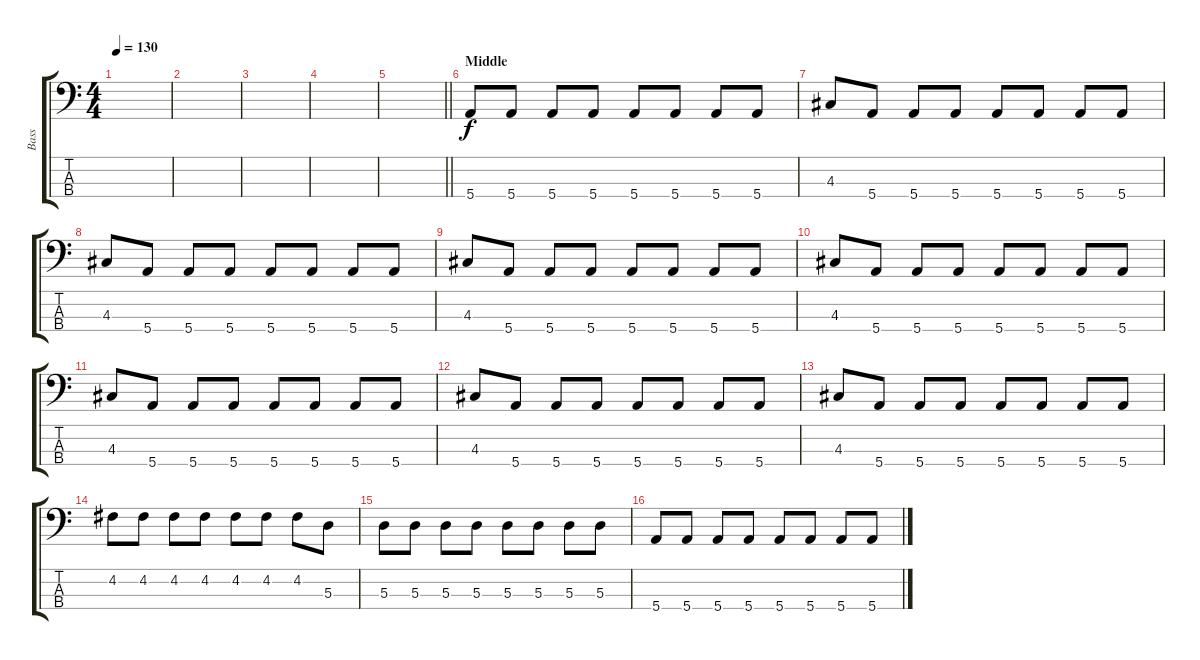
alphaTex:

\track ("Bass" "Bass") {instrument electricbasspick}
\staff {score tabs}
\tuning (G2 D2 A1 E1) {hide}
\ts (4 4)
\tempo 130
\clef f4
\ks c
|
|
|
|
\barLineRight lightlight
|
\section ("" "Middle")
5.4.8 5.4.8 5.4.8 5.4.8 5.4.8 5.4.8 5.4.8 5.4.8 |
4.3.8 5.4.8 5.4.8 5.4.8 5.4.8 5.4.8 5.4.8 5.4.8 |
4.3.8 5.4.8 5.4.8 5.4.8 5.4.8 5.4.8 5.4.8 5.4.8 |
4.3.8 5.4.8 5.4.8 5.4.8 5.4.8 5.4.8 5.4.8 5.4.8 |
4.3.8 5.4.8 5.4.8 5.4.8 5.4.8 5.4.8 5.4.8 5.4.8 |
4.3.8 5.4.8 5.4.8 5.4.8 5.4.8 5.4.8 5.4.8 5.4.8 |
4.3.8 5.4.8 5.4.8 5.4.8 5.4.8 5.4.8 5.4.8 5.4.8 |
4.3.8 5.4.8 5.4.8 5.4.8 5.4.8 5.4.8 5.4.8 5.4.8 |
4.2.8 4.2.8 4.2.8 4.2.8 4.2.8 4.2.8 4.2.8 5.3.8 |
5.3.8 5.3.8 5.3.8 5.3.8 5.3.8 5.3.8 5.3.8 5.3.8 |
5.4.8 5.4.8 5.4.8 5.4.8 5.4.8 5.4.8 5.4.8 5.4.8
